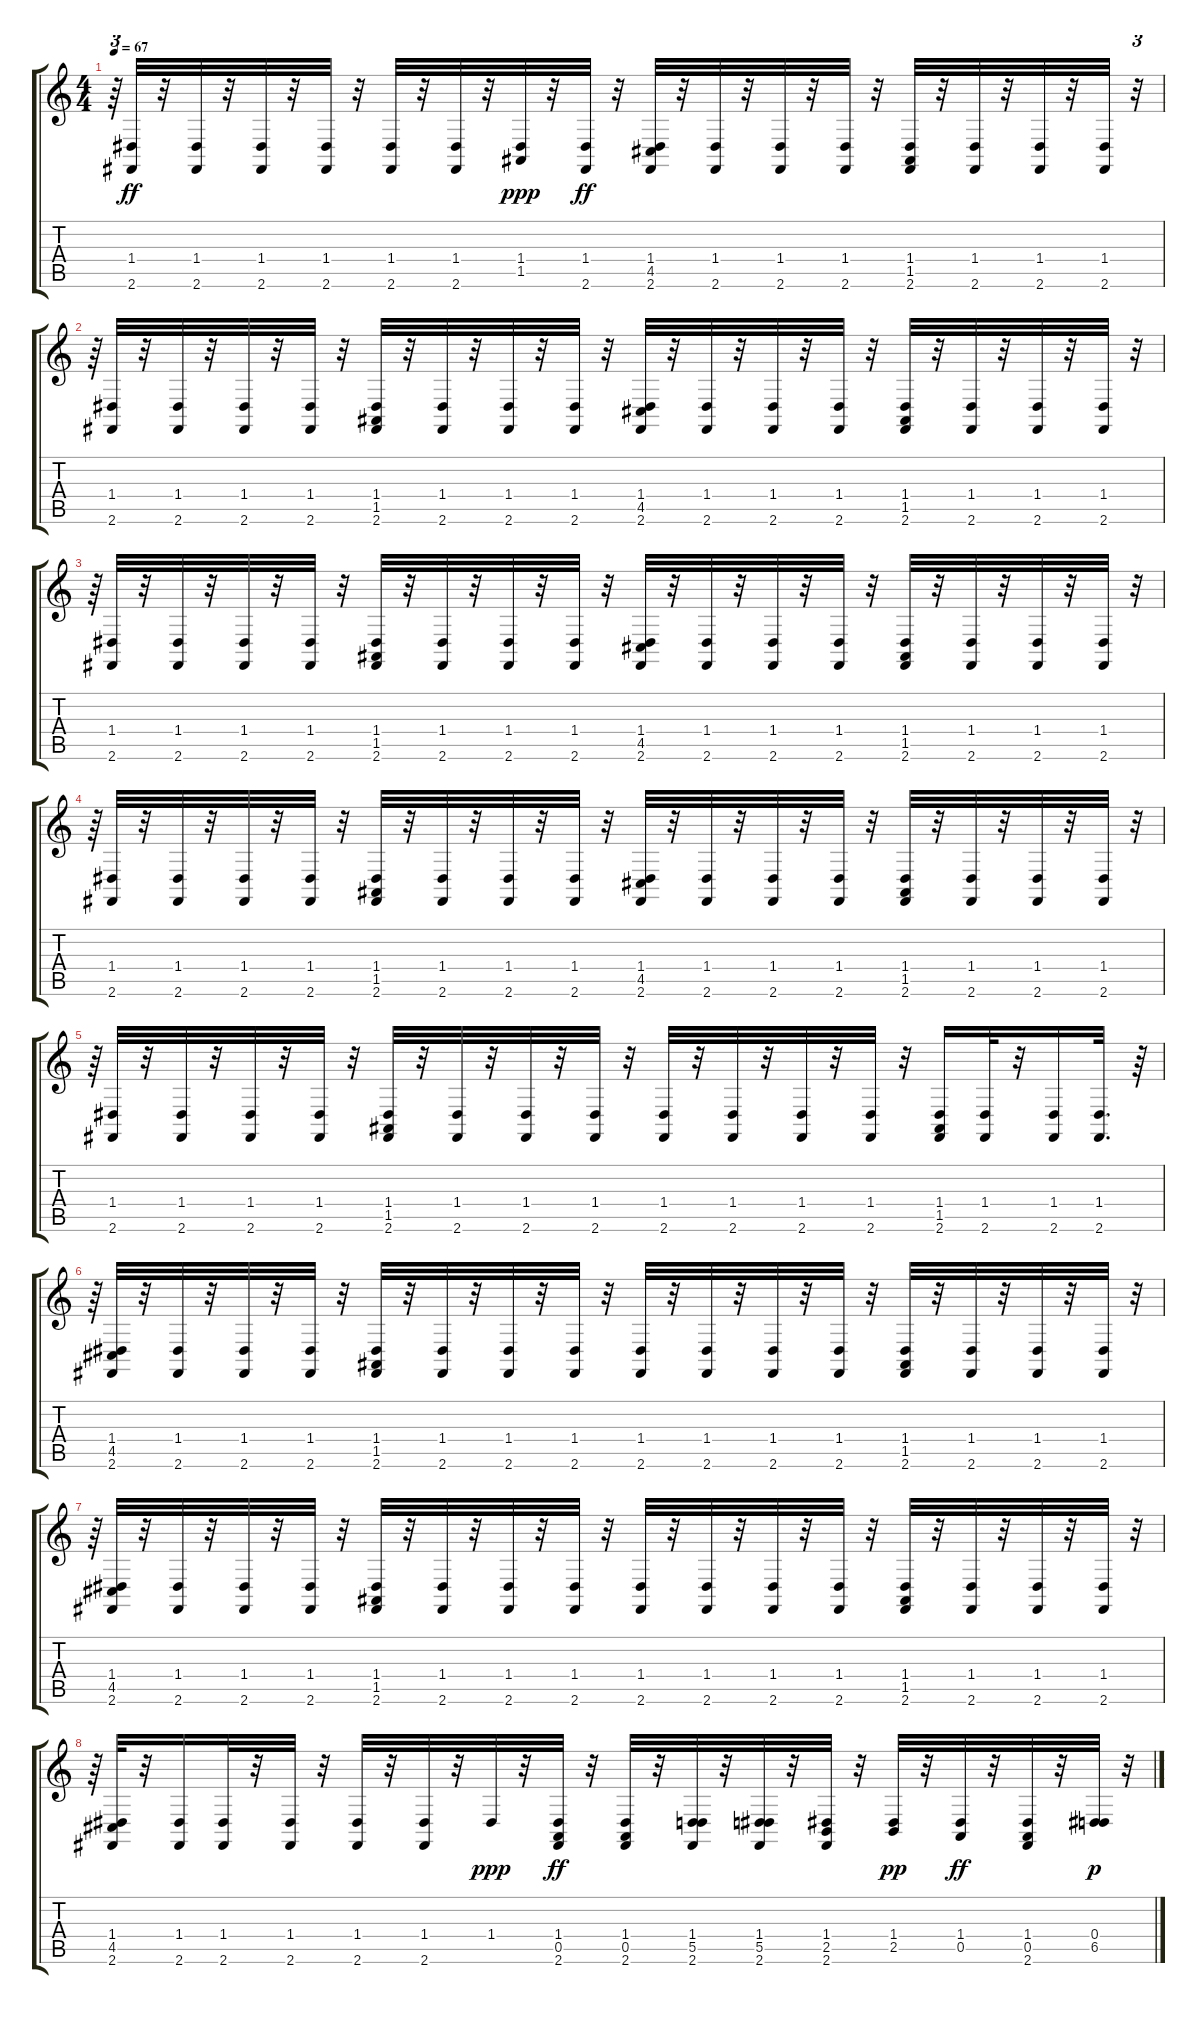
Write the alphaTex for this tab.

\track "" {instrument drawbarorgan}
\staff {score tabs}
\tuning (E4 B3 G3 D3 A2 E2) {hide}
\ts (4 4)
\tempo 67
\clef g2
\ks c
r.64{tu (3 2) dy f} (1.4 2.6).32{dy ff} r.32 (1.4 2.6).32 r.32 (1.4 2.6).32 r.32 (1.4 2.6).32 r.32 (1.4 2.6).32 r.32 (1.4 2.6).32 r.32 (1.4 1.5).32{dy ppp} r.32 (1.4 2.6).32{dy ff} r.32 (1.4 4.5 2.6).32 r.32 (1.4 2.6).32 r.32 (1.4 2.6).32 r.32 (1.4 2.6).32 r.32 (1.4 1.5 2.6).32 r.32 (1.4 2.6).32 r.32 (1.4 2.6).32 r.32 (1.4 2.6).32 r.32{tu (3 2)} |
r.64{tu (3 2)} (1.4 2.6).32 r.32 (1.4 2.6).32 r.32 (1.4 2.6).32 r.32 (1.4 2.6).32 r.32 (1.4 1.5 2.6).32 r.32 (1.4 2.6).32 r.32 (1.4 2.6).32 r.32 (1.4 2.6).32 r.32 (1.4 4.5 2.6).32 r.32 (1.4 2.6).32 r.32 (1.4 2.6).32 r.32 (1.4 2.6).32 r.32 (1.4 1.5 2.6).32 r.32 (1.4 2.6).32 r.32 (1.4 2.6).32 r.32 (1.4 2.6).32 r.32{tu (3 2)} |
r.64{tu (3 2)} (1.4 2.6).32 r.32 (1.4 2.6).32 r.32 (1.4 2.6).32 r.32 (1.4 2.6).32 r.32 (1.4 1.5 2.6).32 r.32 (1.4 2.6).32 r.32 (1.4 2.6).32 r.32 (1.4 2.6).32 r.32 (1.4 4.5 2.6).32 r.32 (1.4 2.6).32 r.32 (1.4 2.6).32 r.32 (1.4 2.6).32 r.32 (1.4 1.5 2.6).32 r.32 (1.4 2.6).32 r.32 (1.4 2.6).32 r.32 (1.4 2.6).32 r.32{tu (3 2)} |
r.64{tu (3 2)} (1.4 2.6).32 r.32 (1.4 2.6).32 r.32 (1.4 2.6).32 r.32 (1.4 2.6).32 r.32 (1.4 1.5 2.6).32 r.32 (1.4 2.6).32 r.32 (1.4 2.6).32 r.32 (1.4 2.6).32 r.32 (1.4 4.5 2.6).32 r.32 (1.4 2.6).32 r.32 (1.4 2.6).32 r.32 (1.4 2.6).32 r.32 (1.4 1.5 2.6).32 r.32 (1.4 2.6).32 r.32 (1.4 2.6).32 r.32 (1.4 2.6).32 r.32{tu (3 2)} |
r.64{tu (3 2)} (1.4 2.6).32 r.32 (1.4 2.6).32 r.32 (1.4 2.6).32 r.32 (1.4 2.6).32 r.32 (1.4 1.5 2.6).32 r.32 (1.4 2.6).32 r.32 (1.4 2.6).32 r.32 (1.4 2.6).32 r.32 (1.4 2.6).32 r.32 (1.4 2.6).32 r.32 (1.4 2.6).32 r.32 (1.4 2.6).32 r.32 (1.4 1.5 2.6).16 (1.4 2.6).32 r.32 (1.4 2.6).16 (1.4 2.6).32{d} r.64 |
r.64{tu (3 2)} (1.4 4.5 2.6).32 r.32 (1.4 2.6).32 r.32 (1.4 2.6).32 r.32 (1.4 2.6).32 r.32 (1.4 1.5 2.6).32 r.32 (1.4 2.6).32 r.32 (1.4 2.6).32 r.32 (1.4 2.6).32 r.32 (1.4 2.6).32 r.32 (1.4 2.6).32 r.32 (1.4 2.6).32 r.32 (1.4 2.6).32 r.32 (1.4 1.5 2.6).32 r.32 (1.4 2.6).32 r.32 (1.4 2.6).32 r.32 (1.4 2.6).32 r.32{tu (3 2)} |
r.64{tu (3 2)} (1.4 4.5 2.6).32 r.32 (1.4 2.6).32 r.32 (1.4 2.6).32 r.32 (1.4 2.6).32 r.32 (1.4 1.5 2.6).32 r.32 (1.4 2.6).32 r.32 (1.4 2.6).32 r.32 (1.4 2.6).32 r.32 (1.4 2.6).32 r.32 (1.4 2.6).32 r.32 (1.4 2.6).32 r.32 (1.4 2.6).32 r.32 (1.4 1.5 2.6).32 r.32 (1.4 2.6).32 r.32 (1.4 2.6).32 r.32 (1.4 2.6).32 r.32{tu (3 2)} |
r.64{tu (3 2)} (1.4 4.5 2.6).32 r.32 (1.4 2.6).16 (1.4 2.6).32 r.32 (1.4 2.6).32 r.32 (1.4 2.6).32 r.32 (1.4 2.6).32 r.32 1.4.32{dy ppp} r.32 (1.4 0.5 2.6).32{dy ff} r.32 (1.4 0.5 2.6).32 r.32 (1.4 5.5 2.6).32 r.32 (1.4 5.5 2.6).32 r.32 (1.4 2.5 2.6).32 r.32 (1.4 2.5).32{dy pp} r.32 (1.4 0.5).32{dy ff} r.32 (1.4 0.5 2.6).32 r.32 (0.4 6.5).32{dy p} r.32{tu (3 2)}
